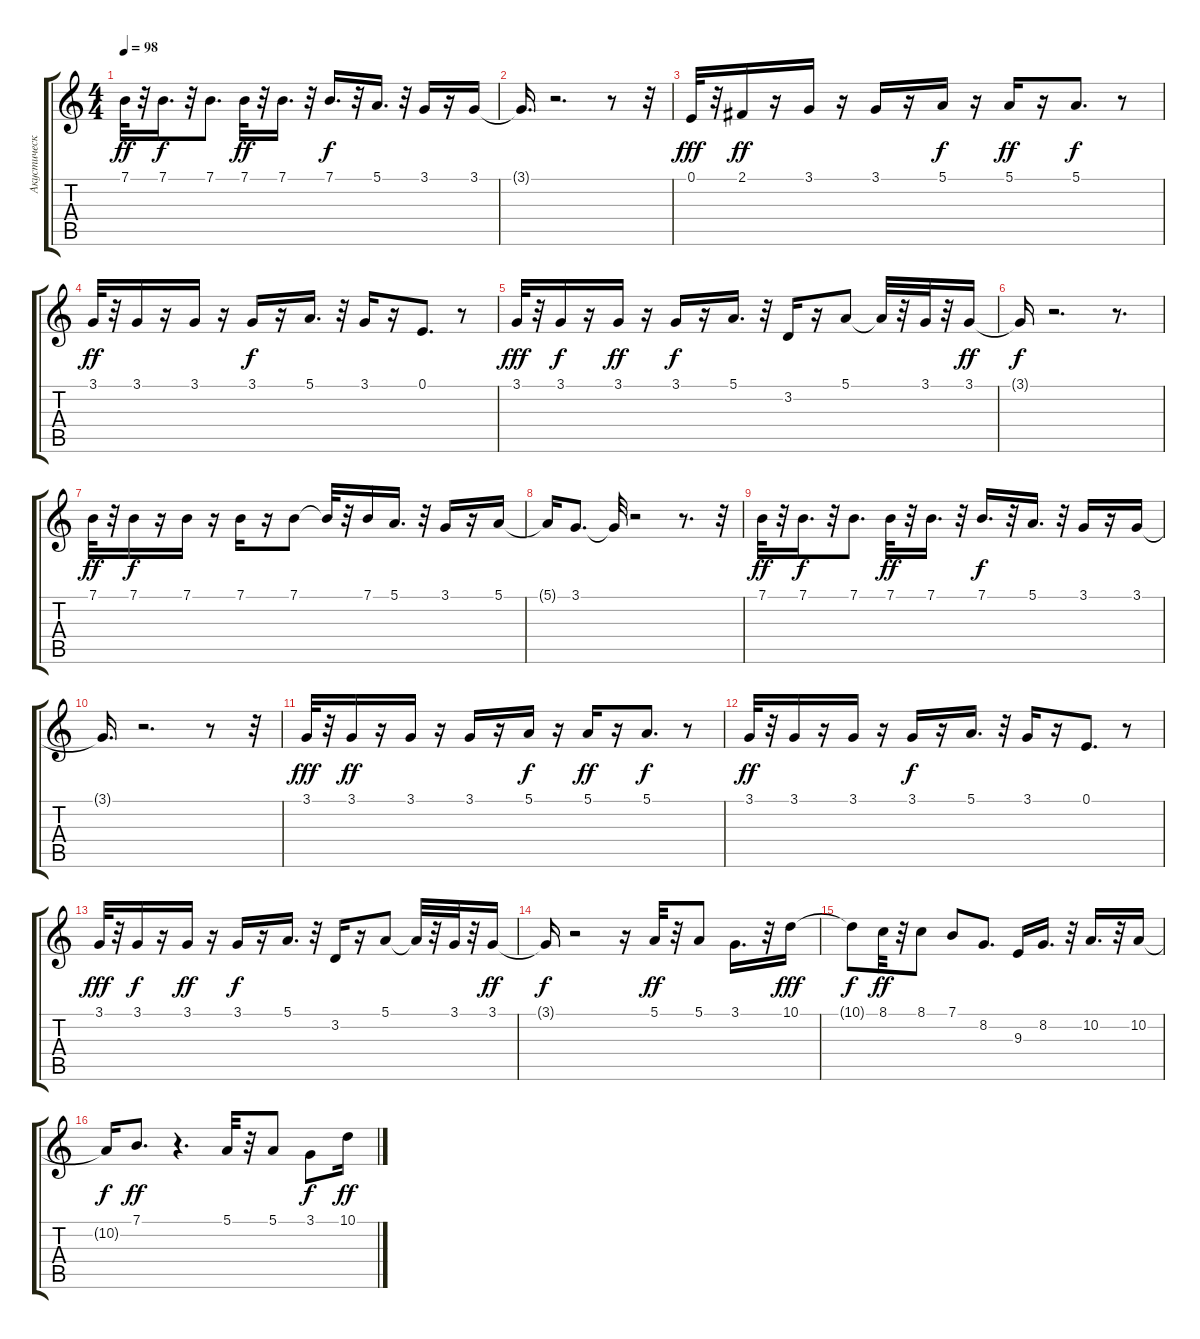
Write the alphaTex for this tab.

\track ("Акустический Гранд Роял" "Акустическ") {instrument acousticgrandpiano}
\staff {score tabs}
\tuning (E4 B3 G3 D3 A2 E2) {hide}
\ts (4 4)
\tempo 98
\clef g2
\ks c
7.1.32{dy ff} r.32 7.1.16{d dy f} r.32 7.1.8{d} 7.1.32{dy ff} r.32 7.1.16{d} r.32 7.1.16{d dy f} r.32 5.1.16{d} r.32 3.1.16 r.16 3.1.16 |
3.1{t}.16{d} r.2{d} r.8 r.32 |
0.1.32{dy fff} r.32 2.1.16{dy ff} r.16 3.1.16 r.16 3.1.16 r.16 5.1.16{dy f} r.16 5.1.16{dy ff} r.16 5.1.8{d dy f} r.8 |
3.1.32{dy ff} r.32 3.1.16 r.16 3.1.16 r.16 3.1.16{dy f} r.16 5.1.16{d} r.32 3.1.16 r.16 0.1.8{d} r.8 |
3.1.32{dy fff} r.32 3.1.16{dy f} r.16 3.1.16{dy ff} r.16 3.1.16{dy f} r.16 5.1.16{d} r.32 3.2.16 r.16 5.1.8 5.1{t}.32 r.32 3.1.32 r.32 3.1.16{dy ff} |
3.1{t}.16{dy f} r.2{d} r.8{d} |
7.1.32{dy ff} r.32 7.1.16{dy f} r.16 7.1.16 r.16 7.1.16 r.16 7.1.8 7.1{t}.32 r.32 7.1.16 5.1.16{d} r.32 3.1.16 r.16 5.1.16 |
5.1{t}.16 3.1.8{d} 3.1{t}.32 r.2 r.8{d} r.32 |
7.1.32{dy ff} r.32 7.1.16{d dy f} r.32 7.1.8{d} 7.1.32{dy ff} r.32 7.1.16{d} r.32 7.1.16{d dy f} r.32 5.1.16{d} r.32 3.1.16 r.16 3.1.16 |
3.1{t}.16{d} r.2{d} r.8 r.32 |
3.1.32{dy fff} r.32 3.1.16{dy ff} r.16 3.1.16 r.16 3.1.16 r.16 5.1.16{dy f} r.16 5.1.16{dy ff} r.16 5.1.8{d dy f} r.8 |
3.1.32{dy ff} r.32 3.1.16 r.16 3.1.16 r.16 3.1.16{dy f} r.16 5.1.16{d} r.32 3.1.16 r.16 0.1.8{d} r.8 |
3.1.32{dy fff} r.32 3.1.16{dy f} r.16 3.1.16{dy ff} r.16 3.1.16{dy f} r.16 5.1.16{d} r.32 3.2.16 r.16 5.1.8 5.1{t}.32 r.32 3.1.32 r.32 3.1.16{dy ff} |
3.1{t}.16{dy f} r.2 r.16 5.1.32{dy ff} r.32 5.1.8 3.1.16{d} r.32 10.1.16{dy fff} |
10.1{t}.8{dy f} 8.1.32{dy ff} r.32 8.1.8 7.1.8 8.2.8{d} 9.3.16 8.2.16{d} r.32 10.2.16{d} r.32 10.2.16 |
10.2{t}.16{dy f} 7.1.8{d dy ff} r.4{d} 5.1.32 r.32 5.1.8 3.1.8{dy f} 10.1.16{dy ff}
